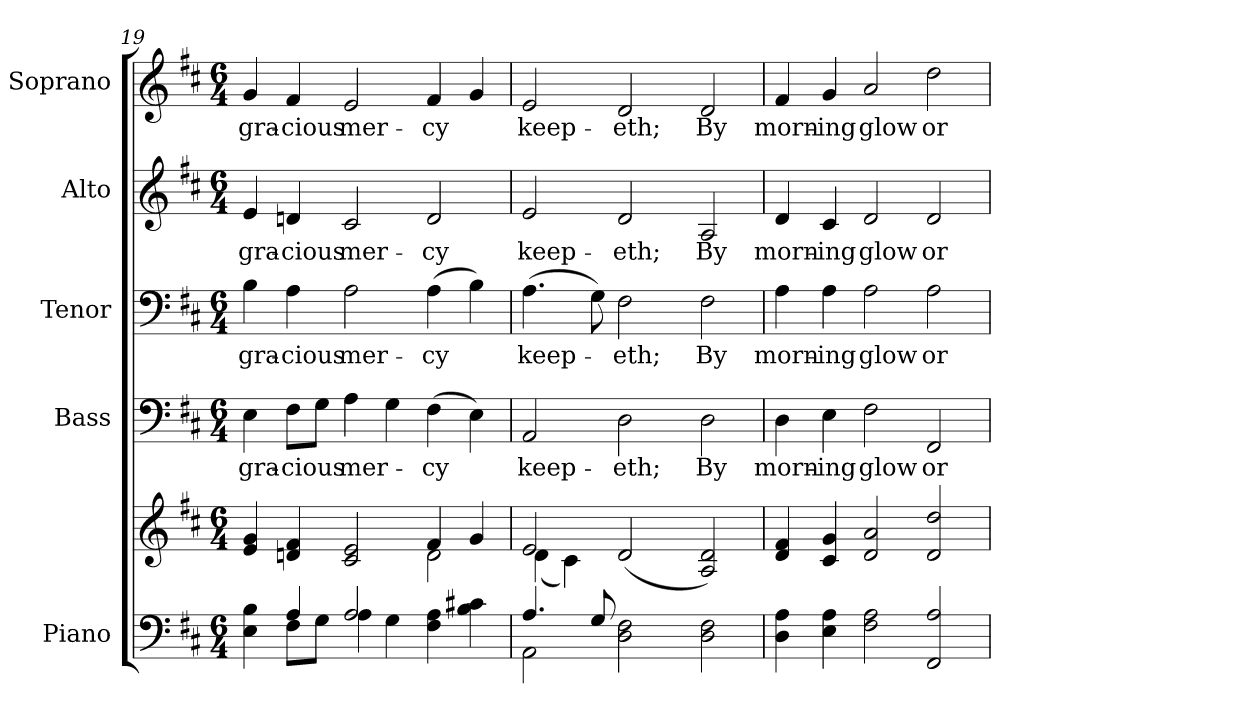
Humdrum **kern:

**kern	**kern	**kern	**text	**kern	**text	**kern	**text	**kern	**text
*part5	*part5	*part4	*part4	*part3	*part3	*part2	*part2	*part1	*part1
*staff6	*staff5	*staff4	*staff4	*staff3	*staff3	*staff2	*staff2	*staff1	*staff1
*I"Piano	*	*I"Bass	*	*I"Tenor	*	*I"Alto	*	*I"Soprano	*
*I'Pno.	*	*I'B.	*	*I'T.	*	*I'A.	*	*I'S.	*
*clefF4	*clefG2	*clefF4	*	*clefF4	*	*clefG2	*	*clefG2	*
*k[f#c#]	*k[f#c#]	*k[f#c#]	*	*k[f#c#]	*	*k[f#c#]	*	*k[f#c#]	*
*D:	*D:	*D:	*	*D:	*	*D:	*	*D:	*
*M6/4	*M6/4	*M6/4	*	*M6/4	*	*M6/4	*	*M6/4	*
=19	=19	=19	=19	=19	=19	=19	=19	=19	=19
*^	*^	*	*	*	*	*	*	*	*
!	!	!	!	!	!LO:LY:b:color=#000000	!	!	!	!	!	!
!	!	!	!	!	!	!	!LO:LY:b:color=#000000	!	!	!	!
!	!	!	!	!	!	!	!	!	!LO:LY:b:color=#000000	!	!
!	!	!	!	!	!	!	!	!	!	!	!LO:LY:b:color=#000000
4Ei\ 4Bi	4ryy	4ei/ 4gi	2.ryy	4Ei\	gra-	4Bi\	gra-	4ei/	gra-	4gi/	gra-
!	!	!	!	!	!LO:LY:b:color=#000000	!	!	!	!	!	!
!	!	!	!	!	!	!	!LO:LY:b:color=#000000	!	!	!	!
!	!	!	!	!	!	!	!	!	!LO:LY:b:color=#000000	!	!
!	!	!	!	!	!	!	!	!	!	!	!LO:LY:b:color=#000000
4Ai/	8F#i\L	4dni/ 4f#i	.	8F#i\L	-cious	4Ai\	-cious	4dni/	-cious	4f#i/	-cious
.	8Gi\J	.	.	8Gi\J	.	.	.	.	.	.	.
!	!	!	!	!	!LO:LY:b:color=#000000	!	!	!	!	!	!
!	!	!	!	!	!	!	!LO:LY:b:color=#000000	!	!	!	!
!	!	!	!	!	!	!	!	!	!LO:LY:b:color=#000000	!	!
!	!	!	!	!	!	!	!	!	!	!	!LO:LY:b:color=#000000
2Ai/	4Ai\	2c#i/ 2ei	.	4Ai\	mer-	2Ai\	mer-	2c#i/	mer-	2ei/	mer-
.	4Gi\	.	4ryy	4Gi\	.	.	.	.	.	.	.
!	!	!	!	!	!LO:LY:b:color=#000000	!	!	!	!	!	!
!	!	!	!	!	!	!	!LO:LY:b:color=#000000	!	!	!	!
!	!	!	!	!	!	!	!	!	!LO:LY:b:color=#000000	!	!
!	!	!	!	!	!	!	!	!	!	!	!LO:LY:b:color=#000000
4F#i\ 4Ai	4ryy	4f#i/	2di\	(4F#i\	-cy	(4Ai\	-cy	2di/	-cy	4f#i/	-cy
4Bi\ 4c#Xi	4ryy	4gi/	.	4Ei\)	.	4Bi\)	.	.	.	4gi/	.
!!LO:PB:g=z
=20	=20	=20	=20	=20	=20	=20	=20	=20	=20	=20	=20
!	!	!	!	!	!LO:LY:b:color=#000000	!	!	!	!	!	!
!	!	!	!	!	!	!	!LO:LY:b:color=#000000	!	!	!	!
!	!	!	!	!	!	!	!	!	!LO:LY:b:color=#000000	!	!
!	!	!	!	!	!	!	!	!	!	!	!LO:LY:b:color=#000000
4.Ai/	2AAi\	2ei/	(4di\	2AAi/	keep-	(4.Ai\	keep-	2ei/	keep-	2ei/	keep-
.	.	.	4c#i\)	.	.	.	.	.	.	.	.
8Gi/	.	.	.	.	.	8Gi\)	.	.	.	.	.
!	!	!	!	!	!LO:LY:b:color=#000000	!	!	!	!	!	!
!	!	!	!	!	!	!	!LO:LY:b:color=#000000	!	!	!	!
!	!	!	!	!	!	!	!	!	!LO:LY:b:color=#000000	!	!
!	!	!	!	!	!	!	!	!	!	!	!LO:LY:b:color=#000000
2Di\ 2F#i	4ryy	(2di/	4ryy	2Di\	-eth;	2F#i\	-eth;	2di/	-eth;	2di/	-eth;
.	2.ryy	.	2.ryy	.	.	.	.	.	.	.	.
!	!	!	!	!	!LO:LY:b:color=#000000	!	!	!	!	!	!
!	!	!	!	!	!	!	!LO:LY:b:color=#000000	!	!	!	!
!	!	!	!	!	!	!	!	!	!LO:LY:b:color=#000000	!	!
!	!	!	!	!	!	!	!	!	!	!	!LO:LY:b:color=#000000
2Di\ 2F#i	.	2Ai/ 2di)	.	2Di\	By	2F#i\	By	2Ai/	By	2di/	By
*v	*v	*	*	*	*	*	*	*	*	*	*
*	*v	*v	*	*	*	*	*	*	*	*
=21	=21	=21	=21	=21	=21	=21	=21	=21	=21
!	!	!	!LO:LY:b:color=#000000	!	!	!	!	!	!
!	!	!	!	!	!LO:LY:b:color=#000000	!	!	!	!
!	!	!	!	!	!	!	!LO:LY:b:color=#000000	!	!
!	!	!	!	!	!	!	!	!	!LO:LY:b:color=#000000
4Di\ 4Ai	4di/ 4f#i	4Di\	morn-	4Ai\	morn-	4di/	morn-	4f#i/	morn-
!	!	!	!LO:LY:b:color=#000000	!	!	!	!	!	!
!	!	!	!	!	!LO:LY:b:color=#000000	!	!	!	!
!	!	!	!	!	!	!	!LO:LY:b:color=#000000	!	!
!	!	!	!	!	!	!	!	!	!LO:LY:b:color=#000000
4Ei\ 4Ai	4c#i/ 4gi	4Ei\	-ing	4Ai\	-ing	4c#i/	-ing	4gi/	-ing
!	!	!	!LO:LY:b:color=#000000	!	!	!	!	!	!
!	!	!	!	!	!LO:LY:b:color=#000000	!	!	!	!
!	!	!	!	!	!	!	!LO:LY:b:color=#000000	!	!
!	!	!	!	!	!	!	!	!	!LO:LY:b:color=#000000
2F#i\ 2Ai	2di/ 2ai	2F#i\	glow	2Ai\	glow	2di/	glow	2ai/	glow
!	!	!	!LO:LY:b:color=#000000	!	!	!	!	!	!
!	!	!	!	!	!LO:LY:b:color=#000000	!	!	!	!
!	!	!	!	!	!	!	!LO:LY:b:color=#000000	!	!
!	!	!	!	!	!	!	!	!	!LO:LY:b:color=#000000
2FF#i/ 2Ai	2di/ 2ddi	2FF#i/	or	2Ai\	or	2di/	or	2ddi\	or
=	=	=	=	=	=	=	=	=	=
*-	*-	*-	*-	*-	*-	*-	*-	*-	*-
